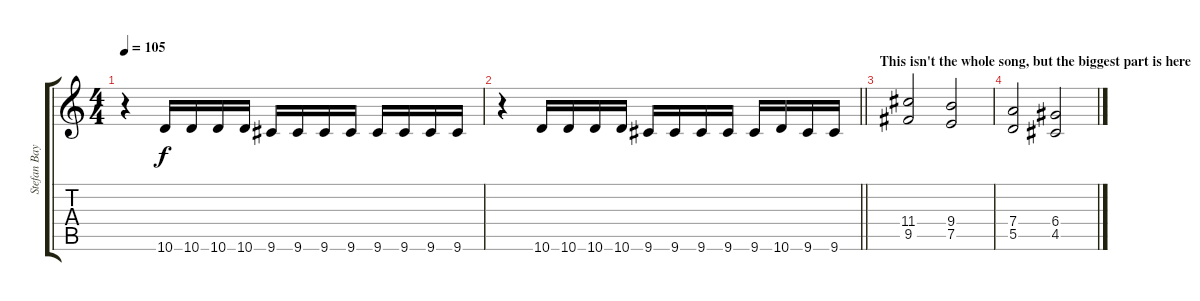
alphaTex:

\track ("Stefan Bayle(solo)" "Stefan Bay") {instrument overdrivenguitar}
\staff {score tabs}
\tuning (E4 B3 G3 D3 A2 E2) {hide}
\ts (4 4)
\tempo 105
\clef g2
\ks c
r.4{dy f} 10.6.16 10.6.16 10.6.16 10.6.16 9.6.16 9.6.16 9.6.16 9.6.16 9.6.16 9.6.16 9.6.16 9.6.16 |
\barLineRight lightlight
r.4 10.6.16 10.6.16 10.6.16 10.6.16 9.6.16 9.6.16 9.6.16 9.6.16 9.6.16 10.6.16 9.6.16 9.6.16 |
\section ("" "This isn't the whole song, but the biggest part is here")
(11.4 9.5).2 (9.4 7.5).2 |
(7.4 5.5).2 (6.4 4.5).2
